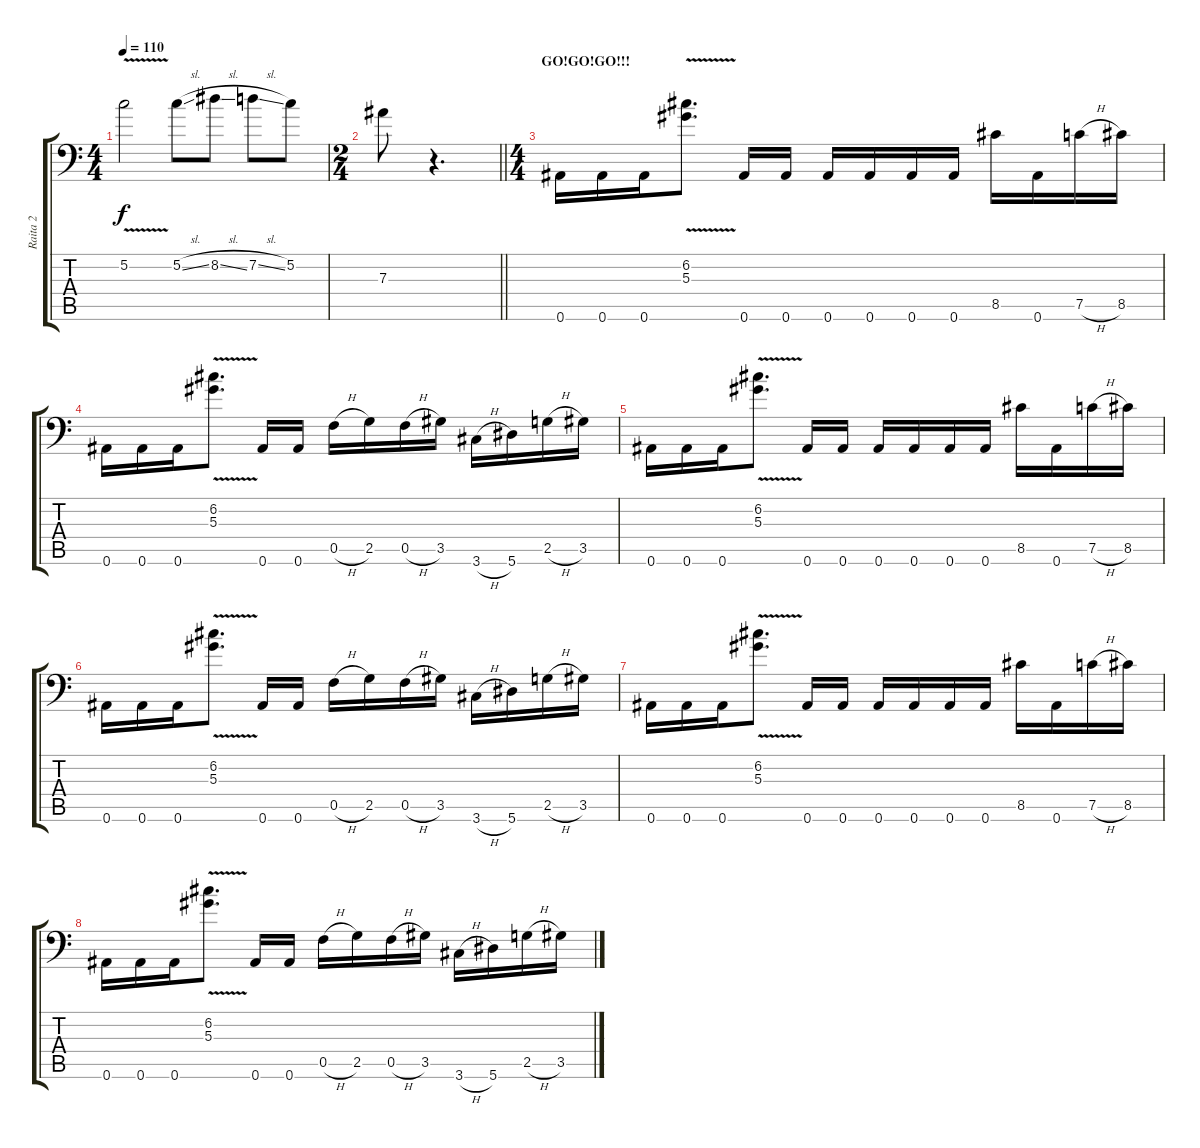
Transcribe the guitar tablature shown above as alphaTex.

\track ("Raita 2" "Raita 2") {instrument distortionguitar}
\staff {score tabs}
\tuning (C4 G3 Eb3 Bb2 F2 Bb1) {hide}
\ts (4 4)
\tempo 110
\clef f4
\ks c
5.2{v}.2{dy f} 5.2{sl}.8 8.2{sl}.8 7.2{sl}.8 5.2.8 |
\ts (2 4)
\barLineRight lightlight
7.3.8 r.4{d} |
\ts (4 4)
\section ("" "GO!GO!GO!!!")
0.6.16 0.6.16 0.6.16 (6.2{v} 5.3{v}).8{d} 0.6.16 0.6.16 0.6.16 0.6.16 0.6.16 0.6.16 8.5.16 0.6.16 7.5{h}.16 8.5.16 |
0.6.16 0.6.16 0.6.16 (6.2{v} 5.3{v}).8{d} 0.6.16 0.6.16 0.5{h}.16 2.5.16 0.5{h}.16 3.5.16 3.6{h}.16 5.6.16 2.5{h}.16 3.5.16 |
0.6.16 0.6.16 0.6.16 (6.2{v} 5.3{v}).8{d} 0.6.16 0.6.16 0.6.16 0.6.16 0.6.16 0.6.16 8.5.16 0.6.16 7.5{h}.16 8.5.16 |
0.6.16 0.6.16 0.6.16 (6.2{v} 5.3{v}).8{d} 0.6.16 0.6.16 0.5{h}.16 2.5.16 0.5{h}.16 3.5.16 3.6{h}.16 5.6.16 2.5{h}.16 3.5.16 |
0.6.16 0.6.16 0.6.16 (6.2{v} 5.3{v}).8{d} 0.6.16 0.6.16 0.6.16 0.6.16 0.6.16 0.6.16 8.5.16 0.6.16 7.5{h}.16 8.5.16 |
0.6.16 0.6.16 0.6.16 (6.2{v} 5.3{v}).8{d} 0.6.16 0.6.16 0.5{h}.16 2.5.16 0.5{h}.16 3.5.16 3.6{h}.16 5.6.16 2.5{h}.16 3.5.16
